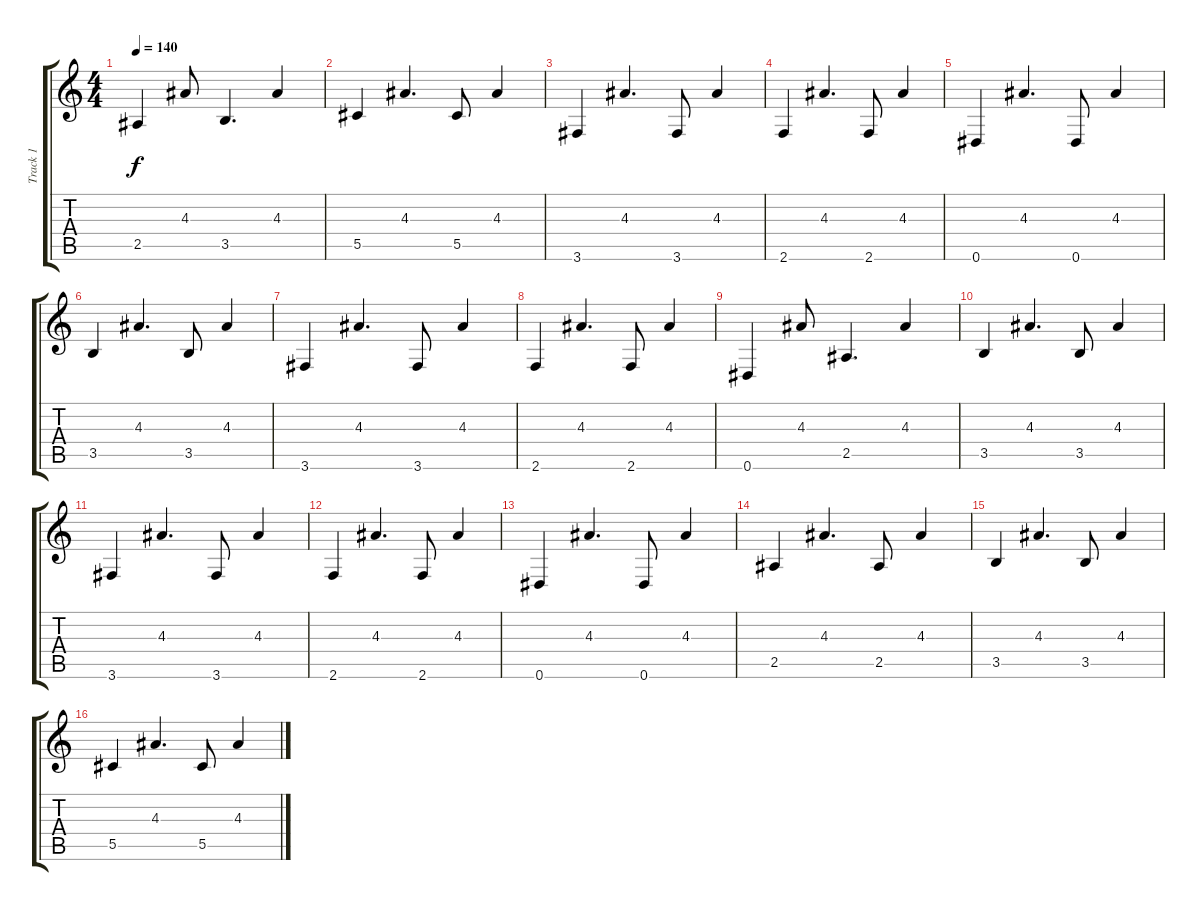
\track ("Track 1" "Track 1") {instrument acousticguitarnylon}
\staff {score tabs}
\tuning (Eb4 Bb3 Gb3 Db3 Ab2 Eb2) {hide}
\ts (4 4)
\tempo 140
\clef g2
\ks c
2.5.4{dy f} 4.3.8 3.5.4{d} 4.3.4 |
5.5.4 4.3.4{d} 5.5.8 4.3.4 |
3.6.4 4.3.4{d} 3.6.8 4.3.4 |
2.6.4 4.3.4{d} 2.6.8 4.3.4 |
0.6.4 4.3.4{d} 0.6.8 4.3.4 |
3.5.4 4.3.4{d} 3.5.8 4.3.4 |
3.6.4 4.3.4{d} 3.6.8 4.3.4 |
2.6.4 4.3.4{d} 2.6.8 4.3.4 |
0.6.4 4.3.8 2.5.4{d} 4.3.4 |
3.5.4 4.3.4{d} 3.5.8 4.3.4 |
3.6.4 4.3.4{d} 3.6.8 4.3.4 |
2.6.4 4.3.4{d} 2.6.8 4.3.4 |
0.6.4 4.3.4{d} 0.6.8 4.3.4 |
2.5.4 4.3.4{d} 2.5.8 4.3.4 |
3.5.4 4.3.4{d} 3.5.8 4.3.4 |
5.5.4 4.3.4{d} 5.5.8 4.3.4
